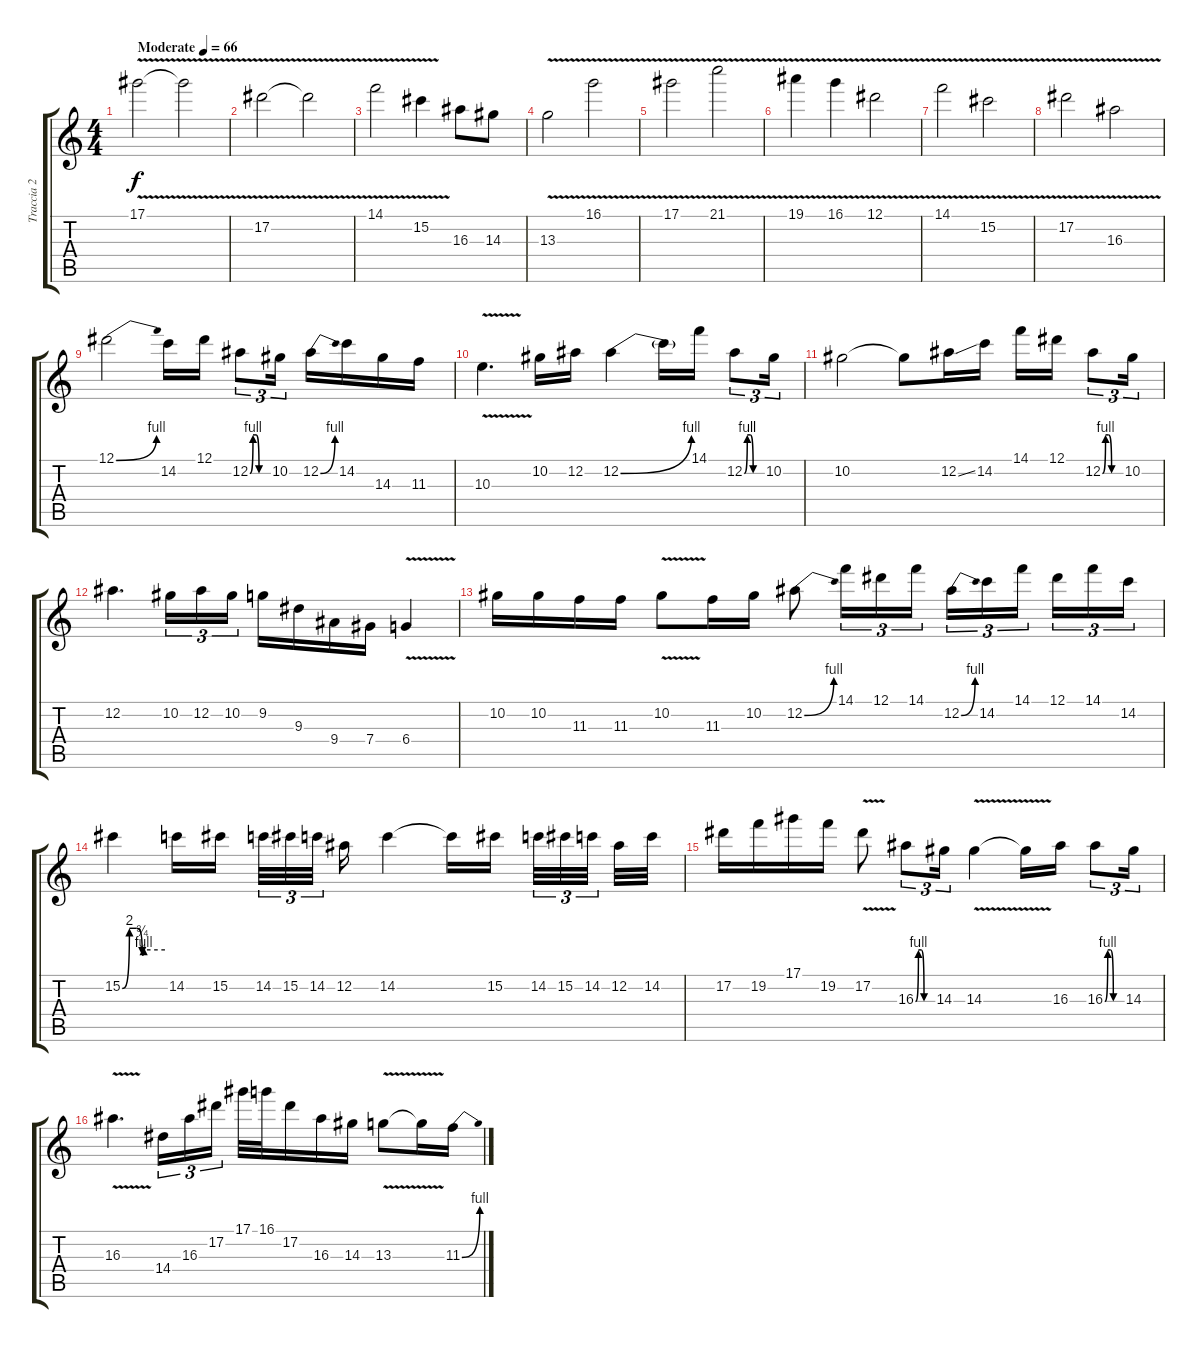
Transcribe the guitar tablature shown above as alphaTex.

\track ("Traccia 2" "Traccia 2") {instrument electricguitarclean}
\staff {score tabs}
\tuning (Eb4 Bb3 Gb3 Db3 Ab2 Eb2) {hide}
\ts (4 4)
\tempo (66 "Moderate")
\clef g2
\ks c
17.1{v}.2{dy f volume 9 instrument distortionguitar} 17.1{t}.2 |
17.2{v}.2 17.2{t}.2 |
14.1{v}.2 15.2{v}.4 16.3.8 14.3.8 |
13.3{v}.2 16.1{v}.2 |
17.1{v}.2 21.1{v}.2 |
19.1{v}.4 16.1{v}.4 12.1{v}.2 |
14.1{v}.2 15.2{v}.2 |
17.2{v}.2 16.3{v}.2 |
12.1{be (bend 0 0 60 4)}.2{instrument acousticguitarsteel} 14.2.16 12.1.16 12.2{be (custom 0 0 10 4 20 4 30 0 60 0)}.8{tu (3 2)} 10.2.16{tu (3 2)} 12.2{be (bend 0 0 60 4)}.16 14.2.16 14.3.16 11.3.16 |
10.3{v}.4{d} 10.2.16 12.2.16 12.2{be (bend 0 0 60 4)}.4 12.2{t}.16 14.1.16 12.2{be (custom 0 0 10 4 20 4 30 0 60 0)}.8{tu (3 2)} 10.2.16{tu (3 2)} |
10.2.2 10.2{t}.8 12.2{ss}.16 14.2.16 14.1.16 12.1.16 12.2{be (custom 0 0 10 4 20 4 30 0 60 0)}.8{tu (3 2)} 10.2.16{tu (3 2)} |
12.2.4{d} 10.2.16{tu (3 2)} 12.2.16{tu (3 2)} 10.2.16{tu (3 2)} 9.2.16 9.3.16 9.4.16 7.4.16 6.4{v}.4 |
10.2.16 10.2.16 11.3.16 11.3.16 10.2{v}.8 11.3.16 10.2.16 12.2{be (bend 0 0 60 4)}.8 14.1.16{tu (3 2)} 12.1.16{tu (3 2)} 14.1.16{tu (3 2)} 12.2{be (bend 0 0 60 4)}.16{tu (3 2)} 14.2.16{tu (3 2)} 14.1.16{tu (3 2) beam splitsecondary} 12.1.16{tu (3 2)} 14.1.16{tu (3 2)} 14.2.16{tu (3 2)} |
15.2{be (custom 0 0 10 8 20 8 28 3 30 4 60 4)}.4 14.2.16 15.2.16{beam splitsecondary} 14.2.32{tu (3 2)} 15.2.32{tu (3 2)} 14.2.32{tu (3 2) beam splitsecondary} 12.2.16 14.2.4 14.2{t}.16 15.2.16{beam splitsecondary} 14.2.32{tu (3 2)} 15.2.32{tu (3 2)} 14.2.32{tu (3 2) beam splitsecondary} 12.2.32 14.2.32 |
17.2.16 19.2.16 17.1.16 19.2.16 17.2{v}.8 16.3{be (custom 0 0 10 4 20 4 30 0 60 0)}.8{tu (3 2)} 14.3.16{tu (3 2)} 14.3{v}.4 14.3{t}.16 16.3.16 16.3{be (custom 0 0 10 4 20 4 30 0 60 0)}.8{tu (3 2)} 14.3.16{tu (3 2)} |
16.3{v}.4{d} 14.4.16{tu (3 2)} 16.3.16{tu (3 2)} 17.2.16{tu (3 2)} 17.1.32 16.1.32 17.2.16 16.3.16 14.3.16 13.3{v}.8 13.3{t}.16 11.3{be (bend 0 0 60 4)}.16
